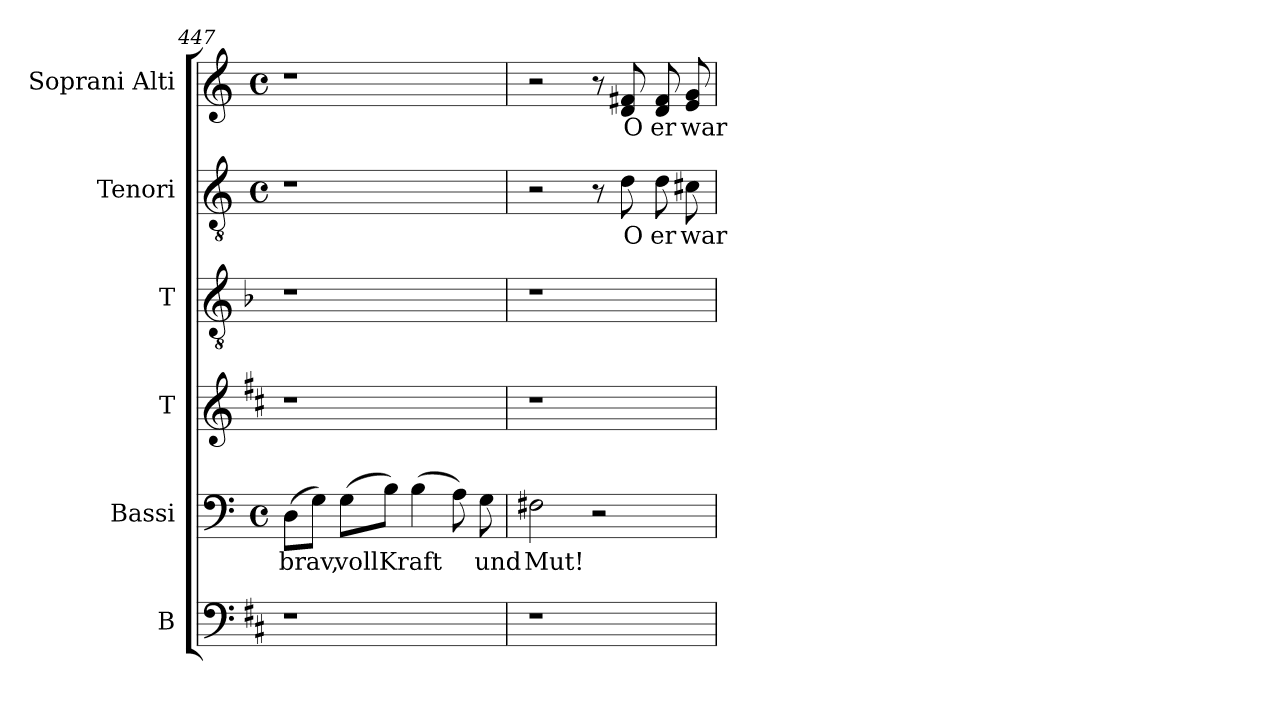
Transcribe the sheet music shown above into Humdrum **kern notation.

**kern	**kern	**text	**kern	**kern	**kern	**text	**kern	**text
*part6	*part5	*part5	*part4	*part3	*part2	*part2	*part1	*part1
*staff6	*staff5	*staff5	*staff4	*staff3	*staff2	*staff2	*staff1	*staff1
*I"B	*I"Bassi	*	*I"T	*I"T	*I"Tenori	*	*I"Soprani  Alti	*
*I'B	*I'B	*	*I'T	*I'T	*I'T	*	*I'S  A	*
*clefF4	*clefF4	*	*clefG2	*clefGv2	*clefGv2	*	*clefG2	*
*k[f#c#]	*k[]	*	*k[f#c#]	*k[b-]	*k[]	*	*k[]	*
*D:	*C:	*	*D:	*F:	*C:	*	*C:	*
*	*M4/4	*	*	*	*M4/4	*	*M4/4	*
*	*met(c)	*	*	*	*met(c)	*	*met(c)	*
=447	=447	=447	=447	=447	=447	=447	=447	=447
!	!	!LO:LY:b:cj	!	!	!	!	!	!
1r	(>8D\L	brav,	1r	1r	1r	.	1r	.
.	8G\J)	.	.	.	.	.	.	.
!	!	!LO:LY:b:cj	!	!	!	!	!	!
.	(>8G\L	voll	.	.	.	.	.	.
!	!	!LO:LY:b	!	!	!	!	!	!
.	8B\J)	Kraft	.	.	.	.	.	.
.	(>4B\	.	.	.	.	.	.	.
.	8A\)	.	.	.	.	.	.	.
!	!	!LO:LY:b:cj	!	!	!	!	!	!
.	8G\	und	.	.	.	.	.	.
=448	=448	=448	=448	=448	=448	=448	=448	=448
!	!	!LO:LY:b:cj	!	!	!	!	!	!
1r	2F#X\	Mut!	1r	1r	2r	.	2r	.
.	2r	.	.	.	8r	.	8r	.
!	!	!	!	!	!	!LO:LY:b:cj	!	!LO:LY:b:cj
.	.	.	.	.	8d\	O	8f#X/ 8d/	O
!	!	!	!	!	!	!LO:LY:b:cj	!	!LO:LY:b:cj
.	.	.	.	.	8d\	er	8f#/ 8d/	er
!	!	!	!	!	!	!LO:LY:b:cj	!	!LO:LY:b:cj
.	.	.	.	.	8c#X\	war	8g/ 8e/	war
=	=	=	=	=	=	=	=	=
*-	*-	*-	*-	*-	*-	*-	*-	*-
